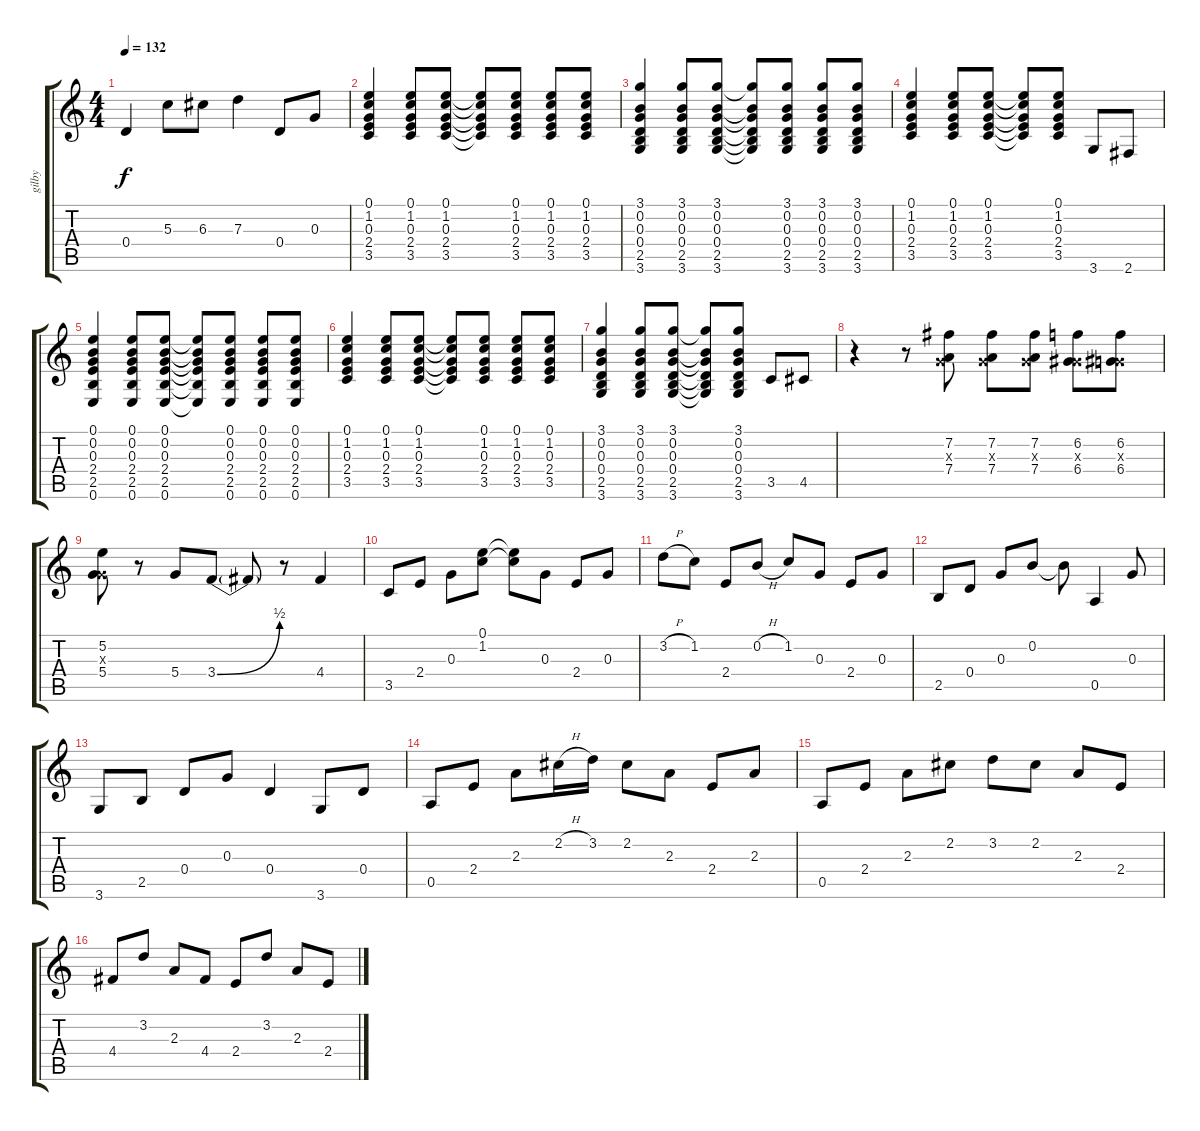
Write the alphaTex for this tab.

\track ("gilby" "gilby") {instrument acousticguitarnylon}
\staff {score tabs}
\tuning (E4 B3 G3 D3 A2 E2) {hide}
\ts (4 4)
\tempo 132
\clef g2
\ks c
0.4{t}.4{dy f} 5.3.8 6.3.8 7.3.4 0.4.8 0.3.8 |
(0.1 1.2 0.3 2.4 3.5).4 (0.1 1.2 0.3 2.4 3.5).8 (0.1 1.2 0.3 2.4 3.5).8 (0.1{t} 1.2{t} 0.3{t} 2.4{t} 3.5{t}).8 (0.1 1.2 0.3 2.4 3.5).8 (0.1 1.2 0.3 2.4 3.5).8 (0.1 1.2 0.3 2.4 3.5).8 |
(3.1 0.2 0.3 0.4 2.5 3.6).4 (3.1 0.2 0.3 0.4 2.5 3.6).8 (3.1 0.2 0.3 0.4 2.5 3.6).8 (3.1{t} 0.2{t} 0.3{t} 0.4{t} 2.5{t} 3.6{t}).8 (3.1 0.2 0.3 0.4 2.5 3.6).8 (3.1 0.2 0.3 0.4 2.5 3.6).8 (3.1 0.2 0.3 0.4 2.5 3.6).8 |
(0.1 1.2 0.3 2.4 3.5).4 (0.1 1.2 0.3 2.4 3.5).8 (0.1 1.2 0.3 2.4 3.5).8 (0.1{t} 1.2{t} 0.3{t} 2.4{t} 3.5{t}).8 (0.1 1.2 0.3 2.4 3.5).8 3.6.8 2.6.8 |
(0.1 0.2 0.3 2.4 2.5 0.6).4 (0.1 0.2 0.3 2.4 2.5 0.6).8 (0.1 0.2 0.3 2.4 2.5 0.6).8 (0.1{t} 0.2{t} 0.3{t} 2.4{t} 2.5{t} 0.6{t}).8 (0.1 0.2 0.3 2.4 2.5 0.6).8 (0.1 0.2 0.3 2.4 2.5 0.6).8 (0.1 0.2 0.3 2.4 2.5 0.6).8 |
(0.1 1.2 0.3 2.4 3.5).4 (0.1 1.2 0.3 2.4 3.5).8 (0.1 1.2 0.3 2.4 3.5).8 (0.1{t} 1.2{t} 0.3{t} 2.4{t} 3.5{t}).8 (0.1 1.2 0.3 2.4 3.5).8 (0.1 1.2 0.3 2.4 3.5).8 (0.1 1.2 0.3 2.4 3.5).8 |
(3.1 0.2 0.3 0.4 2.5 3.6).4 (3.1 0.2 0.3 0.4 2.5 3.6).8 (3.1 0.2 0.3 0.4 2.5 3.6).8 (3.1{t} 0.2{t} 0.3{t} 0.4{t} 2.5{t} 3.6{t}).8 (3.1 0.2 0.3 0.4 2.5 3.6).8 3.5.8 4.5.8 |
r.4 r.8 (7.2 0.3{x} 7.4).8 (7.2 0.3{x} 7.4).8 (7.2 0.3{x} 7.4).8 (6.2 0.3{x} 6.4).8 (6.2 0.3{x} 6.4).8 |
(5.2 0.3{x} 5.4).8 r.8 5.4.8 3.4{be (bend 0 0 60 2)}.8 3.4{t}.8 r.8 4.4.4 |
3.5.8 2.4.8 0.3.8 (0.1 1.2).8 (0.1{t} 1.2{t}).8 0.3.8 2.4.8 0.3.8 |
3.2{h}.8 1.2.8 2.4.8 0.2{h}.8 1.2.8 0.3.8 2.4.8 0.3.8 |
2.5.8 0.4.8 0.3.8 0.2.8 0.2{t}.8 0.5.4 0.3.8 |
3.6.8 2.5.8 0.4.8 0.3.8 0.4.4 3.6.8 0.4.8 |
0.5.8 2.4.8 2.3.8 2.2{h}.16 3.2.16 2.2.8 2.3.8 2.4.8 2.3.8 |
0.5.8 2.4.8 2.3.8 2.2.8 3.2.8 2.2.8 2.3.8 2.4.8 |
4.4.8 3.2.8 2.3.8 4.4.8 2.4.8 3.2.8 2.3.8 2.4.8
